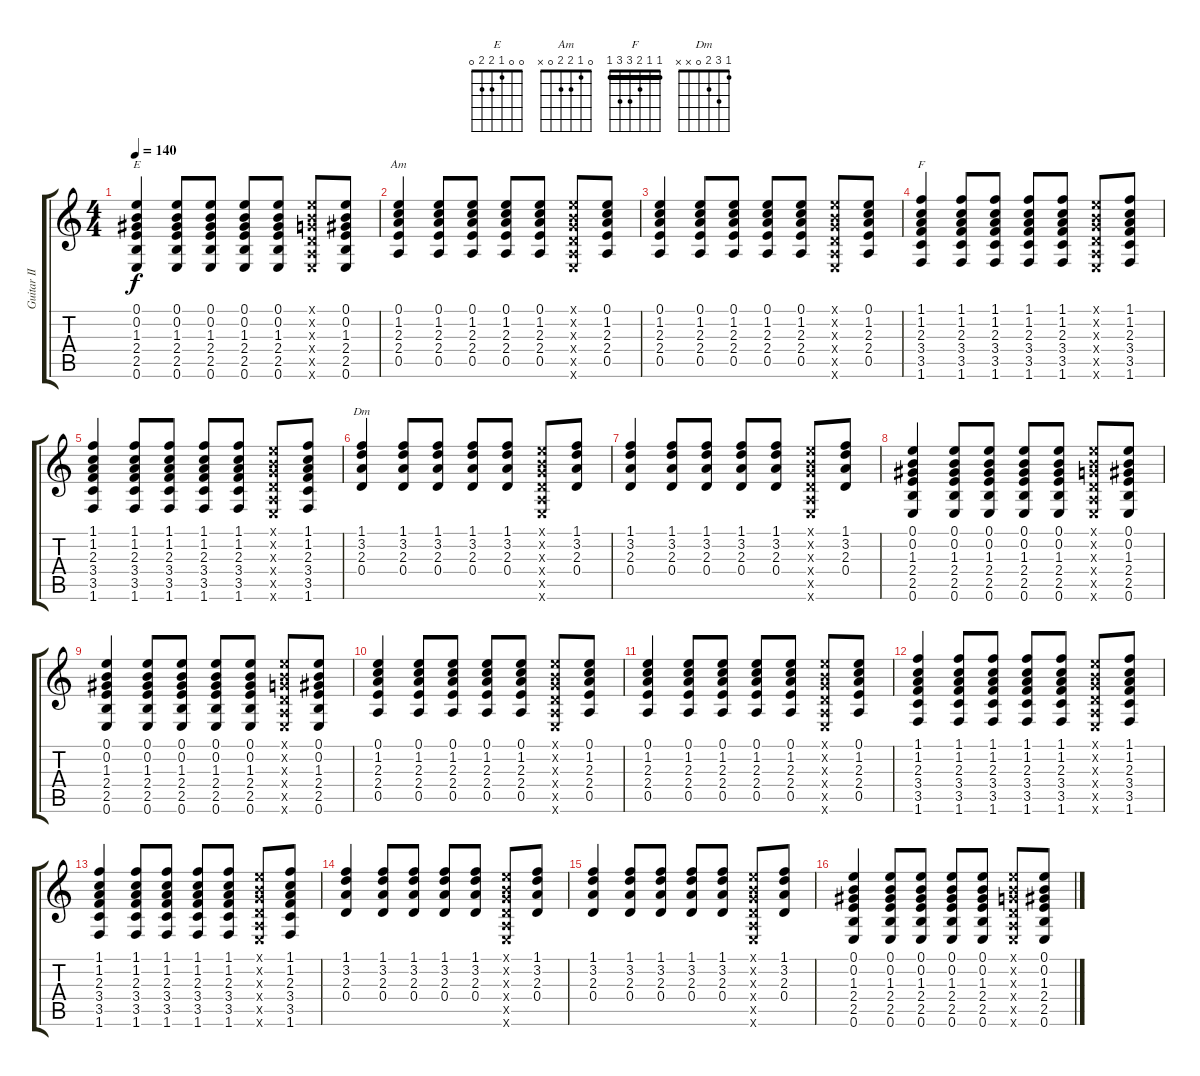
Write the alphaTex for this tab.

\track ("Guitar II" "Guitar II") {instrument acousticguitarnylon}
\staff {score tabs}
\tuning (E4 B3 G3 D3 A2 E2) {hide}
\chord ("E" 0 0 1 2 2 0)
\chord ("Am" 0 1 2 2 0 x)
\chord ("F" 1 1 2 3 3 1) {barre 1}
\chord ("Dm" 1 3 2 0 x x)
\ts (4 4)
\tempo 140
\clef g2
\ks c
(0.1 0.2 1.3 2.4 2.5 0.6).4{ch "E" dy f volume 9} (0.1 0.2 1.3 2.4 2.5 0.6).8 (0.1 0.2 1.3 2.4 2.5 0.6).8 (0.1 0.2 1.3 2.4 2.5 0.6).8 (0.1 0.2 1.3 2.4 2.5 0.6).8 (0.1{x} 0.2{x} 0.3{x} 0.4{x} 0.5{x} 0.6{x}).8 (0.1 0.2 1.3 2.4 2.5 0.6).8 |
(0.1 1.2 2.3 2.4 0.5).4{ch "Am" volume 9} (0.1 1.2 2.3 2.4 0.5).8 (0.1 1.2 2.3 2.4 0.5).8 (0.1 1.2 2.3 2.4 0.5).8 (0.1 1.2 2.3 2.4 0.5).8 (0.1{x} 0.2{x} 0.3{x} 0.4{x} 0.5{x} 0.6{x}).8 (0.1 1.2 2.3 2.4 0.5).8 |
(0.1 1.2 2.3 2.4 0.5).4{volume 9} (0.1 1.2 2.3 2.4 0.5).8 (0.1 1.2 2.3 2.4 0.5).8 (0.1 1.2 2.3 2.4 0.5).8 (0.1 1.2 2.3 2.4 0.5).8 (0.1{x} 0.2{x} 0.3{x} 0.4{x} 0.5{x} 0.6{x}).8 (0.1 1.2 2.3 2.4 0.5).8 |
(1.1 1.2 2.3 3.4 3.5 1.6).4{ch "F" volume 9} (1.1 1.2 2.3 3.4 3.5 1.6).8 (1.1 1.2 2.3 3.4 3.5 1.6).8 (1.1 1.2 2.3 3.4 3.5 1.6).8 (1.1 1.2 2.3 3.4 3.5 1.6).8 (0.1{x} 0.2{x} 0.3{x} 0.4{x} 0.5{x} 0.6{x}).8 (1.1 1.2 2.3 3.4 3.5 1.6).8 |
(1.1 1.2 2.3 3.4 3.5 1.6).4{volume 9} (1.1 1.2 2.3 3.4 3.5 1.6).8 (1.1 1.2 2.3 3.4 3.5 1.6).8 (1.1 1.2 2.3 3.4 3.5 1.6).8 (1.1 1.2 2.3 3.4 3.5 1.6).8 (0.1{x} 0.2{x} 0.3{x} 0.4{x} 0.5{x} 0.6{x}).8 (1.1 1.2 2.3 3.4 3.5 1.6).8 |
(1.1 3.2 2.3 0.4).4{ch "Dm" volume 9} (1.1 3.2 2.3 0.4).8 (1.1 3.2 2.3 0.4).8 (1.1 3.2 2.3 0.4).8 (1.1 3.2 2.3 0.4).8 (0.1{x} 0.2{x} 0.3{x} 0.4{x} 0.5{x} 0.6{x}).8 (1.1 3.2 2.3 0.4).8 |
(1.1 3.2 2.3 0.4).4{volume 9} (1.1 3.2 2.3 0.4).8 (1.1 3.2 2.3 0.4).8 (1.1 3.2 2.3 0.4).8 (1.1 3.2 2.3 0.4).8 (0.1{x} 0.2{x} 0.3{x} 0.4{x} 0.5{x} 0.6{x}).8 (1.1 3.2 2.3 0.4).8 |
(0.1 0.2 1.3 2.4 2.5 0.6).4{volume 9} (0.1 0.2 1.3 2.4 2.5 0.6).8 (0.1 0.2 1.3 2.4 2.5 0.6).8 (0.1 0.2 1.3 2.4 2.5 0.6).8 (0.1 0.2 1.3 2.4 2.5 0.6).8 (0.1{x} 0.2{x} 0.3{x} 0.4{x} 0.5{x} 0.6{x}).8 (0.1 0.2 1.3 2.4 2.5 0.6).8 |
(0.1 0.2 1.3 2.4 2.5 0.6).4{volume 9} (0.1 0.2 1.3 2.4 2.5 0.6).8 (0.1 0.2 1.3 2.4 2.5 0.6).8 (0.1 0.2 1.3 2.4 2.5 0.6).8 (0.1 0.2 1.3 2.4 2.5 0.6).8 (0.1{x} 0.2{x} 0.3{x} 0.4{x} 0.5{x} 0.6{x}).8 (0.1 0.2 1.3 2.4 2.5 0.6).8 |
(0.1 1.2 2.3 2.4 0.5).4 (0.1 1.2 2.3 2.4 0.5).8 (0.1 1.2 2.3 2.4 0.5).8 (0.1 1.2 2.3 2.4 0.5).8 (0.1 1.2 2.3 2.4 0.5).8 (0.1{x} 0.2{x} 0.3{x} 0.4{x} 0.5{x} 0.6{x}).8 (0.1 1.2 2.3 2.4 0.5).8 |
(0.1 1.2 2.3 2.4 0.5).4 (0.1 1.2 2.3 2.4 0.5).8 (0.1 1.2 2.3 2.4 0.5).8 (0.1 1.2 2.3 2.4 0.5).8 (0.1 1.2 2.3 2.4 0.5).8 (0.1{x} 0.2{x} 0.3{x} 0.4{x} 0.5{x} 0.6{x}).8 (0.1 1.2 2.3 2.4 0.5).8 |
(1.1 1.2 2.3 3.4 3.5 1.6).4 (1.1 1.2 2.3 3.4 3.5 1.6).8 (1.1 1.2 2.3 3.4 3.5 1.6).8 (1.1 1.2 2.3 3.4 3.5 1.6).8 (1.1 1.2 2.3 3.4 3.5 1.6).8 (0.1{x} 0.2{x} 0.3{x} 0.4{x} 0.5{x} 0.6{x}).8 (1.1 1.2 2.3 3.4 3.5 1.6).8 |
(1.1 1.2 2.3 3.4 3.5 1.6).4 (1.1 1.2 2.3 3.4 3.5 1.6).8 (1.1 1.2 2.3 3.4 3.5 1.6).8 (1.1 1.2 2.3 3.4 3.5 1.6).8 (1.1 1.2 2.3 3.4 3.5 1.6).8 (0.1{x} 0.2{x} 0.3{x} 0.4{x} 0.5{x} 0.6{x}).8 (1.1 1.2 2.3 3.4 3.5 1.6).8 |
(1.1 3.2 2.3 0.4).4 (1.1 3.2 2.3 0.4).8 (1.1 3.2 2.3 0.4).8 (1.1 3.2 2.3 0.4).8 (1.1 3.2 2.3 0.4).8 (0.1{x} 0.2{x} 0.3{x} 0.4{x} 0.5{x} 0.6{x}).8 (1.1 3.2 2.3 0.4).8 |
(1.1 3.2 2.3 0.4).4 (1.1 3.2 2.3 0.4).8 (1.1 3.2 2.3 0.4).8 (1.1 3.2 2.3 0.4).8 (1.1 3.2 2.3 0.4).8 (0.1{x} 0.2{x} 0.3{x} 0.4{x} 0.5{x} 0.6{x}).8 (1.1 3.2 2.3 0.4).8 |
(0.1 0.2 1.3 2.4 2.5 0.6).4 (0.1 0.2 1.3 2.4 2.5 0.6).8 (0.1 0.2 1.3 2.4 2.5 0.6).8 (0.1 0.2 1.3 2.4 2.5 0.6).8 (0.1 0.2 1.3 2.4 2.5 0.6).8 (0.1{x} 0.2{x} 0.3{x} 0.4{x} 0.5{x} 0.6{x}).8 (0.1 0.2 1.3 2.4 2.5 0.6).8
